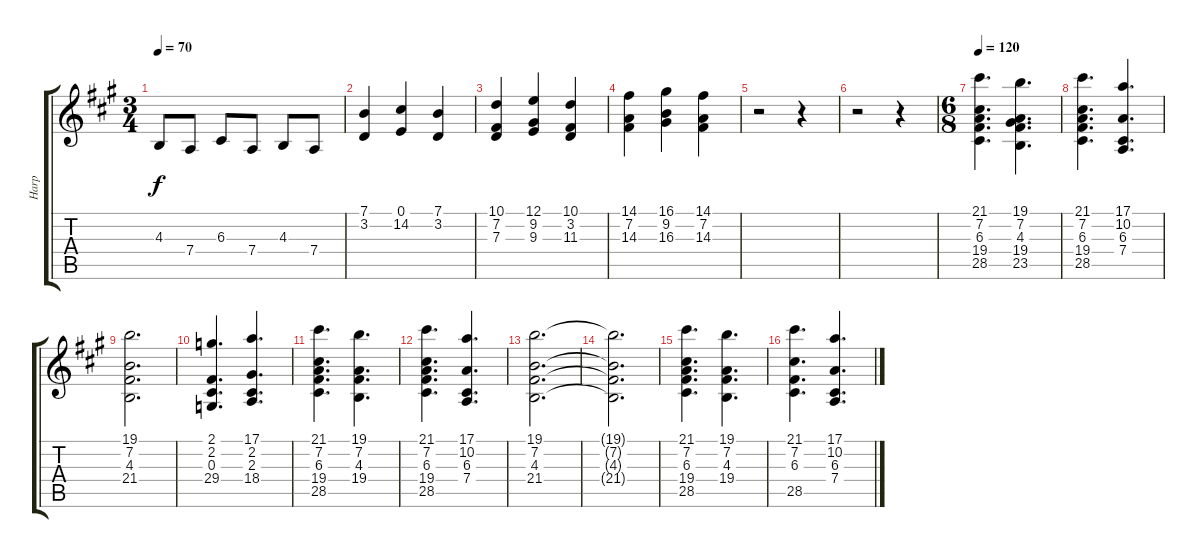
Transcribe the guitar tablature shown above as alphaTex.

\track ("Harp" "Harp") {instrument orchestralharp}
\staff {score tabs}
\tuning (E4 B3 G3 D3 A2 E2) {hide}
\ts (3 4)
\tempo 70
\clef g2
\ks a
4.3.8{dy f} 7.4.8 6.3.8 7.4.8 4.3.8 7.4.8 |
(7.1 3.2).4 (0.1 14.2).4 (7.1 3.2).4 |
(10.1 7.2 7.3).4 (12.1 9.2 9.3).4 (10.1 3.2 11.3).4 |
(14.1 7.2 14.3).4 (16.1 9.2 16.3).4 (14.1 7.2 14.3).4 |
r.2 r.4 |
r.2 r.4 |
\ts (6 8)
\tempo 120
(21.1 7.2 6.3 19.4 28.5).4{d volume 3} (19.1 7.2 4.3 19.4 23.5).4{d} |
(21.1 7.2 6.3 19.4 28.5).4{d} (17.1 10.2 6.3 7.4).4{d} |
(19.1 7.2 4.3 21.4).2{d} |
(2.1 2.2 0.3 29.4).4{d} (17.1 2.2 2.3 18.4).4{d} |
(21.1 7.2 6.3 19.4 28.5).4{d} (19.1 7.2 4.3 19.4).4{d} |
(21.1 7.2 6.3 19.4 28.5).4{d} (17.1 10.2 6.3 7.4).4{d} |
(19.1 7.2 4.3 21.4).2{d} |
(19.1{t} 7.2{t} 4.3{t} 21.4{t}).2{d} |
(21.1 7.2 6.3 19.4 28.5).4{d} (19.1 7.2 4.3 19.4).4{d} |
(21.1 7.2 6.3 28.5).4{d} (17.1 10.2 6.3 7.4).4{d}
